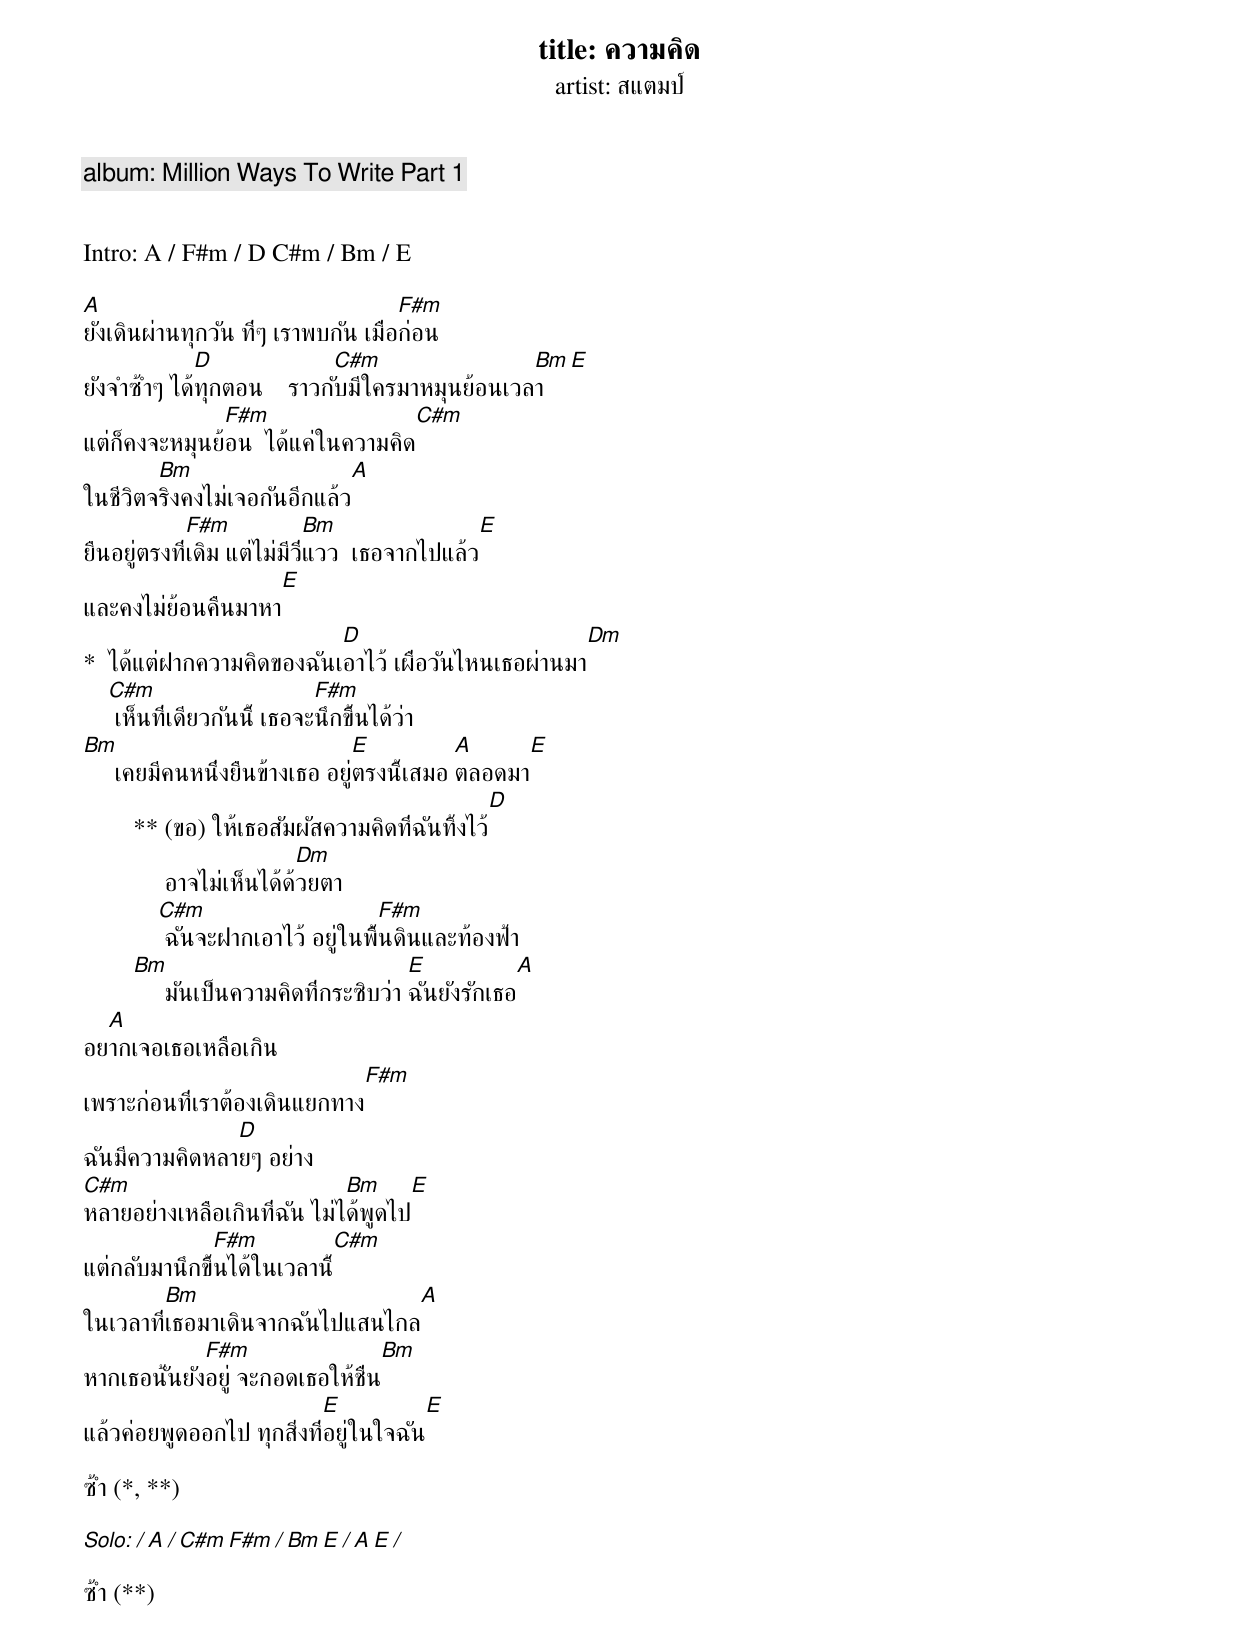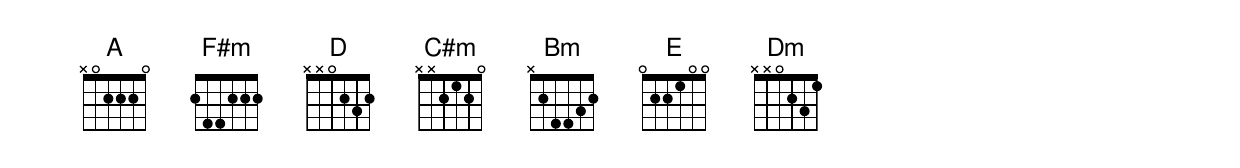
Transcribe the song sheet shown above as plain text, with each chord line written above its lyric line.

title: ความคิด
artist: สแตมป์
album: Million Ways To Write Part 1


Intro: A / F#m / D C#m / Bm / E

A                                    F#m
ยังเดินผ่านทุกวัน ที่ๆ เราพบกัน เมื่อก่อน
            D              C#m                 Bm          E
ยังจำซ้ำๆ ได้ทุกตอน    ราวกับมีใครมาหมุนย้อนเวลา
              F#m                  C#m
แต่ก็คงจะหมุนย้อน  ได้แค่ในความคิด
        Bm                            A
ในชีวิตจริงคงไม่เจอกันอีกแล้ว
            F#m            Bm                    E
ยืนอยู่ตรงที่เดิม แต่ไม่มีวี่แวว  เธอจากไปแล้ว
                              E
และคงไม่ย้อนคืนมาหา
                          D                               Dm
*  ได้แต่ฝากความคิดของฉันเอาไว้ เผื่อวันไหนเธอผ่านมา
    C#m                      F#m
     เห็นที่เดียวกันนี้ เธอจะนึกขึ้นได้ว่า
Bm                             E           A                  E
     เคยมีคนหนึ่งยืนข้างเธอ อยู่ตรงนี้เสมอ ตลอดมา
                                               D
        ** (ขอ) ให้เธอสัมผัสความคิดที่ฉันทิ้งไว้
                            Dm
             อาจไม่เห็นได้ด้วยตา
            C#m                      F#m
             ฉันจะฝากเอาไว้ อยู่ในพื้นดินและท้องฟ้า
        Bm                              E                A
             มันเป็นความคิดที่กระซิบว่า ฉันยังรักเธอ
  A
อยากเจอเธอเหลือเกิน
                             F#m
เพราะก่อนที่เราต้องเดินแยกทาง
               D
ฉันมีความคิดหลายๆ อย่าง
C#m                          Bm          E
หลายอย่างเหลือเกินที่ฉัน ไม่ได้พูดไป
             F#m          C#m
แต่กลับมานึกขึ้นได้ในเวลานี้
         Bm                             A
ในเวลาที่เธอมาเดินจากฉันไปแสนไกล
             F#m                     Bm
หากเธอนั้นยังอยู่ จะกอดเธอให้ชื่น
                          E                            E
แล้วค่อยพูดออกไป ทุกสิ่งที่อยู่ในใจฉัน

ซ้ำ (*, **)

Solo: / A / C#m F#m / Bm E / A E /

ซ้ำ (**)
